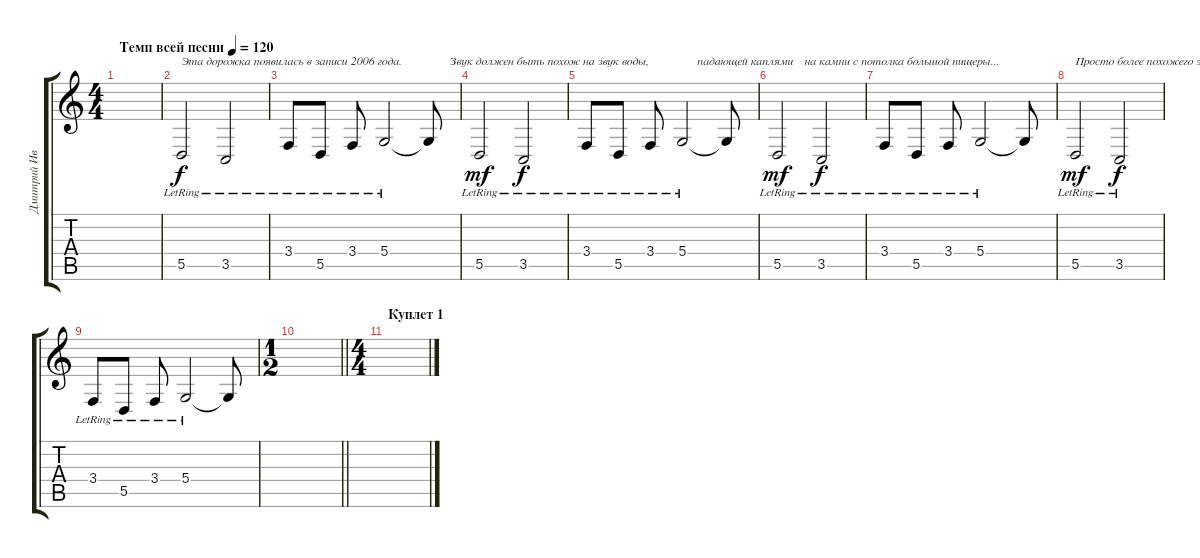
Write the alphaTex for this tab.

\track ("Дмитрий Иванов        (Синтезатор)" "Дмитрий Ив") {instrument fx1rain}
\staff {score tabs}
\tuning (E4 B3 G3 D3 A2 E2) {hide}
\ts (4 4)
\tempo (120 "Темп всей песни")
\clef g2
\ks c
|
5.5{lr}.2{txt "Эта дорожка появилась в записи 2006 года."} 3.5{lr}.2{dy f} |
3.4{lr}.8 5.5{lr}.8 3.4{lr}.8 5.4{lr}.2 5.4{t}.8{txt "       Звук должен быть похож на звук воды,"} |
5.5{lr}.2{dy mf} 3.5{lr}.2{dy f} |
3.4{lr}.8 5.5{lr}.8 3.4{lr}.8 5.4{lr}.2{txt "     падающей каплями"} 5.4{t}.8 |
5.5{lr}.2{txt "         на камни с потолка большой пищеры..." dy mf} 3.5{lr}.2{dy f} |
3.4{lr}.8 5.5{lr}.8 3.4{lr}.8 5.4{lr}.2 5.4{t}.8 |
5.5{lr}.2{txt "Просто более похожего эффекта не нашлось..." dy mf} 3.5{lr}.2{dy f} |
3.4{lr}.8 5.5{lr}.8 3.4{lr}.8 5.4{lr}.2 5.4{t}.8 |
\ts (1 2)
\barLineRight lightlight
|
\ts (4 4)
\section ("" "Куплет 1")
